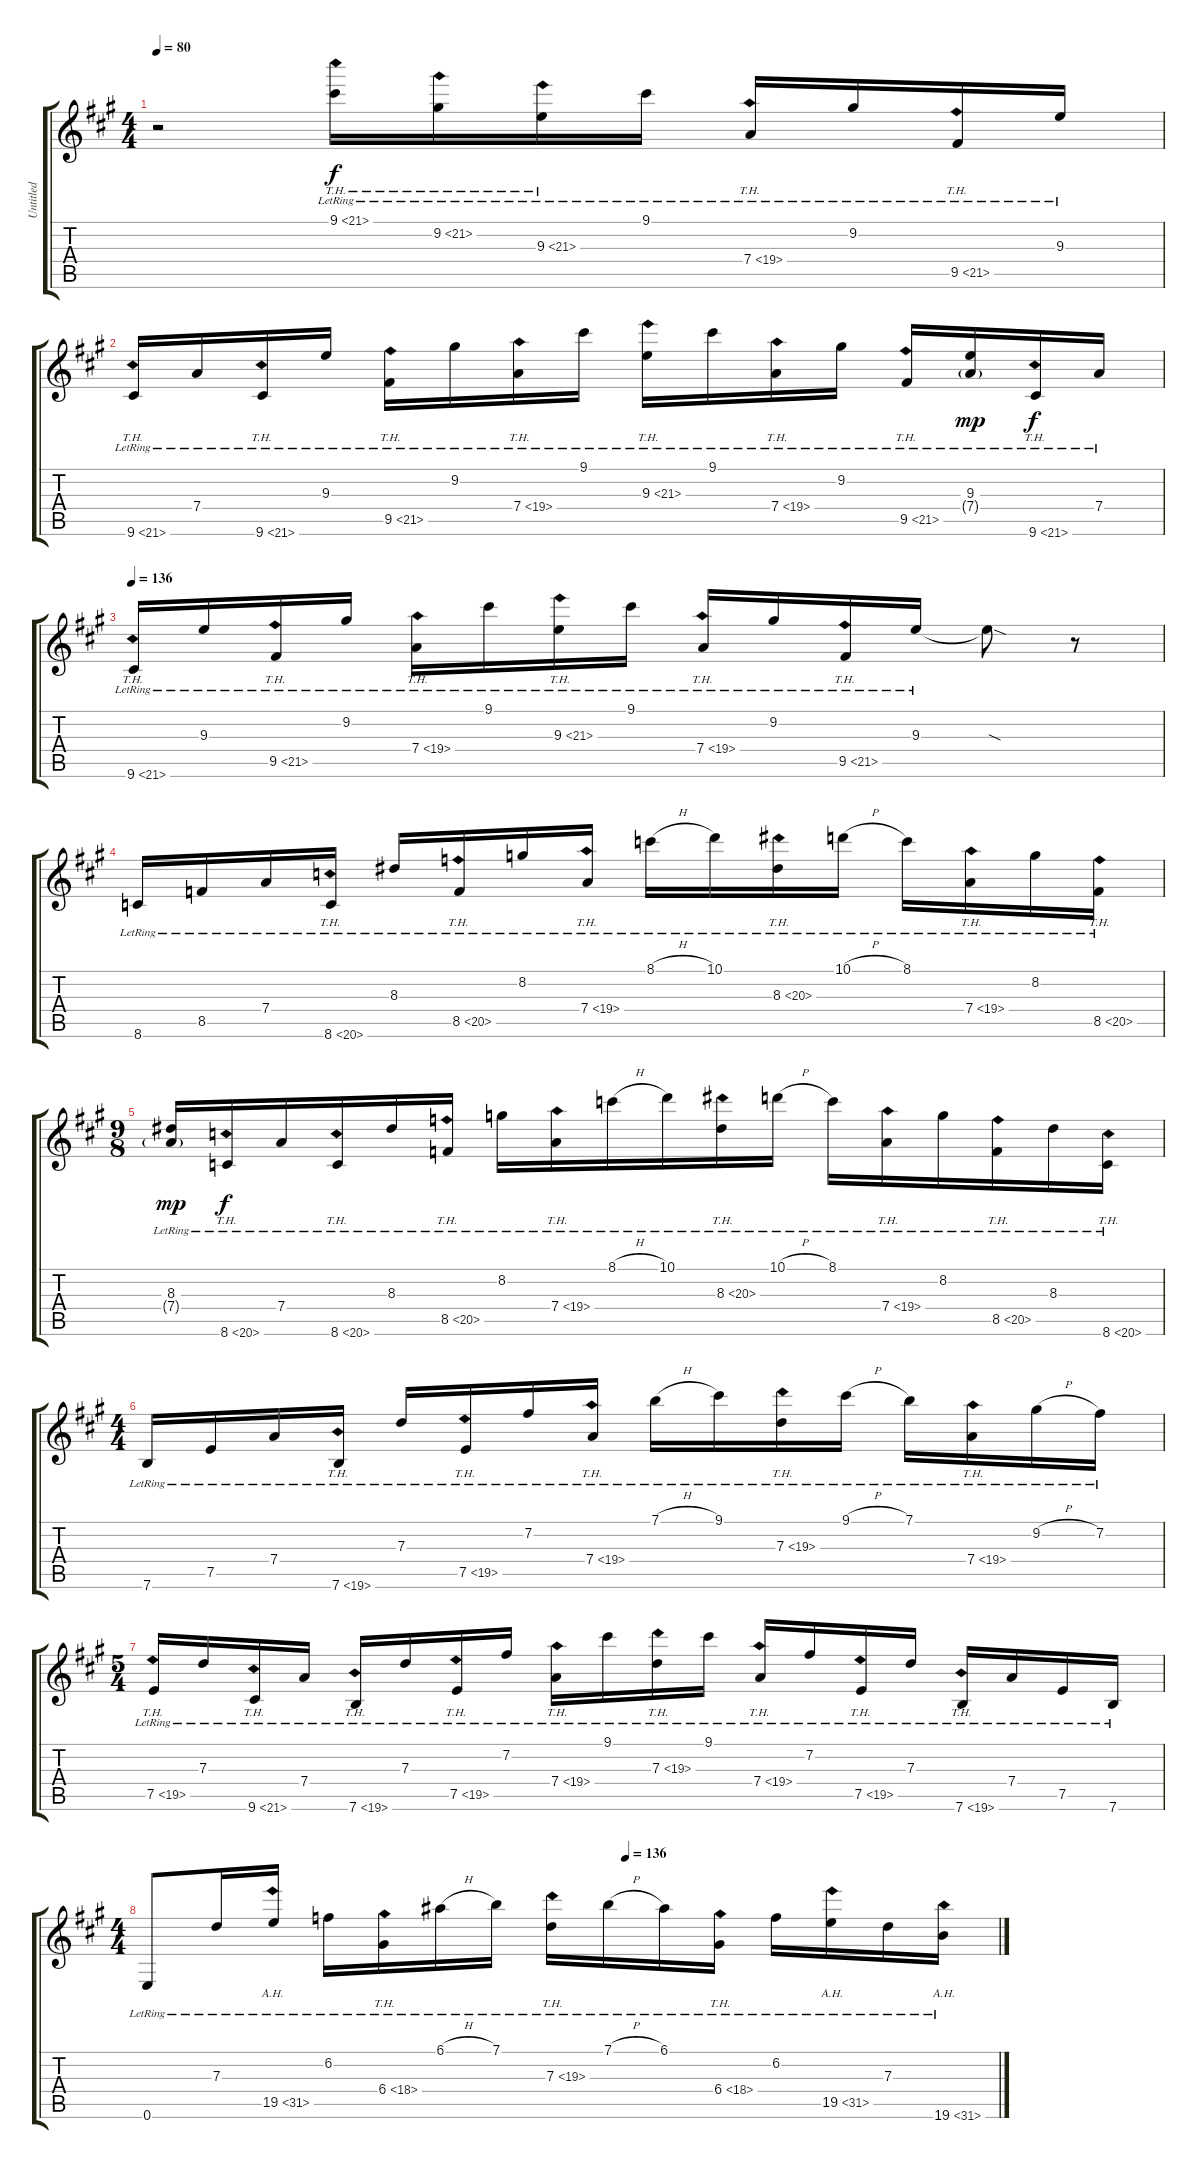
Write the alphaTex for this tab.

\track ("Untitled" "Untitled") {instrument acousticguitarsteel}
\staff {score tabs}
\tuning (E4 B3 G3 D3 A2 E2) {hide}
\ts (4 4)
\tempo 80
\clef g2
\ks a
r.2{dy f instrument acousticguitarsteel} 9.1{th 12 lr}.16 9.2{th 12 lr}.16 9.3{th 12 lr}.16 9.1{lr}.16 7.4{th 12 lr}.16 9.2{lr}.16 9.5{th 12 lr}.16 9.3{lr}.16 |
9.6{th 12 lr}.16 7.4{lr}.16 9.6{th 12 lr}.16 9.3{lr}.16 9.5{th 12 lr}.16 9.2{lr}.16 7.4{th 12 lr}.16 9.1{lr}.16 9.3{th 12 lr}.16 9.1{lr}.16 7.4{th 12 lr}.16 9.2{lr}.16 9.5{th 12 lr}.16 (9.3{lr} 7.4{g lr}).16{dy mp} 9.6{th 12 lr}.16{dy f} 7.4{lr}.16 |
\tempo 136
9.6{th 12 lr}.16 9.3{lr}.16 9.5{th 12 lr}.16 9.2{lr}.16 7.4{th 12 lr}.16 9.1{lr}.16 9.3{th 12 lr}.16 9.1{lr}.16 7.4{th 12 lr}.16 9.2{lr}.16 9.5{th 12 lr}.16 9.3{lr}.16 9.3{sod t}.8 r.8 |
8.6{lr}.16 8.5{lr}.16 7.4{lr}.16 8.6{th 12 lr}.16 8.3{lr}.16 8.5{th 12 lr}.16 8.2{lr}.16 7.4{th 12 lr}.16 8.1{h lr}.16 10.1{lr}.16 8.3{th 12 lr}.16 10.1{h lr}.16 8.1{lr}.16 7.4{th 12 lr}.16 8.2{lr}.16 8.5{th 12 lr}.16 |
\ts (9 8)
(8.3{lr} 7.4{g lr}).16{dy mp} 8.6{th 12 lr}.16{dy f} 7.4{lr}.16 8.6{th 12 lr}.16 8.3{lr}.16 8.5{th 12 lr}.16 8.2{lr}.16 7.4{th 12 lr}.16 8.1{h lr}.16 10.1{lr}.16 8.3{th 12 lr}.16 10.1{h lr}.16 8.1{lr}.16 7.4{th 12 lr}.16 8.2{lr}.16 8.5{th 12 lr}.16 8.3{lr}.16 8.6{th 12 lr}.16 |
\ts (4 4)
7.6{lr}.16 7.5{lr}.16 7.4{lr}.16 7.6{th 12 lr}.16 7.3{lr}.16 7.5{th 12 lr}.16 7.2{lr}.16 7.4{th 12 lr}.16 7.1{h lr}.16 9.1{lr}.16 7.3{th 12 lr}.16 9.1{h lr}.16 7.1{lr}.16 7.4{th 12 lr}.16 9.2{h lr}.16 7.2{lr}.16 |
\ts (5 4)
7.5{th 12 lr}.16 7.3{lr}.16 9.6{th 12 lr}.16 7.4{lr}.16 7.6{th 12 lr}.16 7.3{lr}.16 7.5{th 12 lr}.16 7.2{lr}.16 7.4{th 12 lr}.16 9.1{lr}.16 7.3{th 12 lr}.16 9.1{lr}.16 7.4{th 12 lr}.16 7.2{lr}.16 7.5{th 12 lr}.16 7.3{lr}.16 7.6{th 12 lr}.16 7.4{lr}.16 7.5{lr}.16 7.6{lr}.16 |
\ts (4 4)
\tempo (136 0.5625)
0.6{lr}.8 7.3{lr}.16 19.5{ah 12 lr}.16 6.2{lr}.16 6.4{th 12 lr}.16 6.1{h lr}.16 7.1{lr}.16 7.3{th 12 lr}.16 7.1{h lr}.16 6.1{lr}.16 6.4{th 12 lr}.16 6.2{lr}.16 19.5{ah 12 lr}.16 7.3{lr}.16 19.6{ah 12 lr}.16
